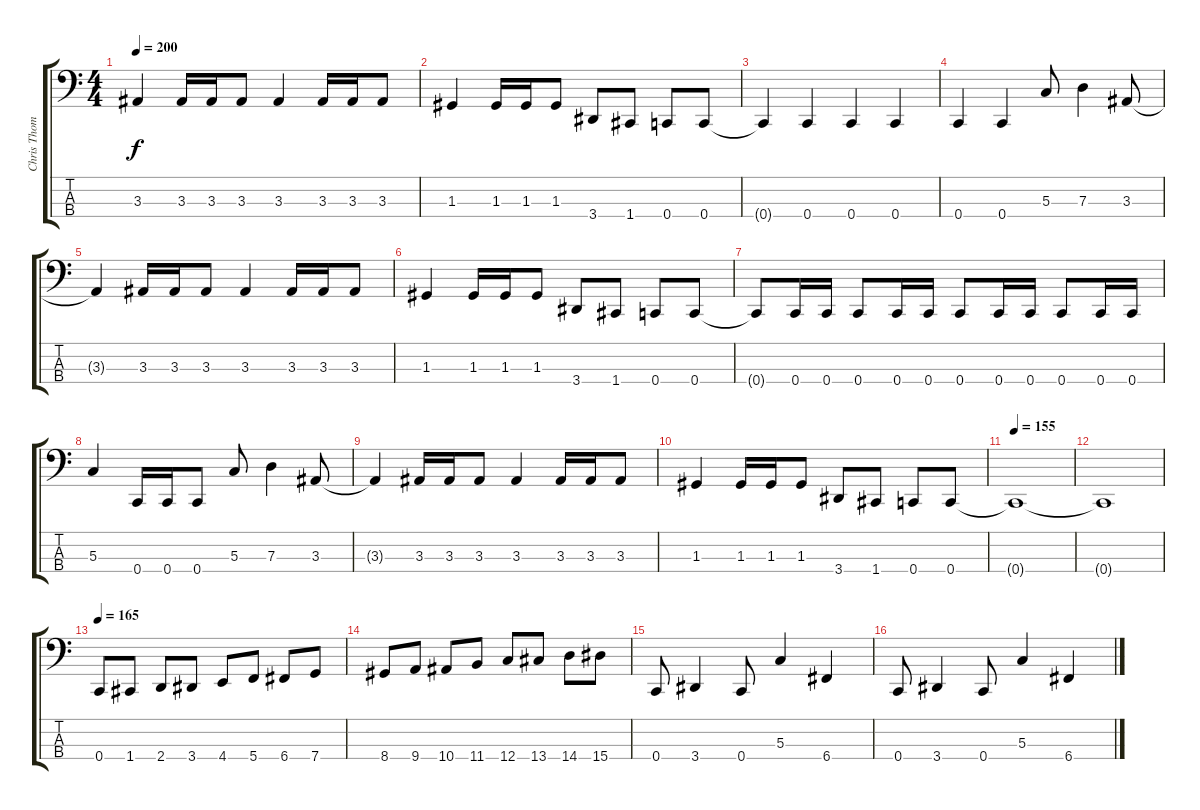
\track ("Chris Thomson" "Chris Thom") {instrument electricbasspick}
\staff {score tabs}
\tuning (F2 C2 G1 C1) {hide}
\ts (4 4)
\tempo 200
\clef f4
\ks c
3.3{t}.4{dy f} 3.3.16 3.3.16 3.3.8 3.3.4 3.3.16 3.3.16 3.3.8 |
1.3.4 1.3.16 1.3.16 1.3.8 3.4.8 1.4.8 0.4.8 0.4.8 |
0.4{t}.4 0.4.4 0.4.4 0.4.4 |
0.4.4 0.4.4 5.3.8 7.3.4 3.3.8 |
3.3{t}.4 3.3.16 3.3.16 3.3.8 3.3.4 3.3.16 3.3.16 3.3.8 |
1.3.4 1.3.16 1.3.16 1.3.8 3.4.8 1.4.8 0.4.8 0.4.8 |
0.4{t}.8 0.4.16 0.4.16 0.4.8 0.4.16 0.4.16 0.4.8 0.4.16 0.4.16 0.4.8 0.4.16 0.4.16 |
5.3.4 0.4.16 0.4.16 0.4.8 5.3.8 7.3.4 3.3.8 |
3.3{t}.4 3.3.16 3.3.16 3.3.8 3.3.4 3.3.16 3.3.16 3.3.8 |
1.3.4 1.3.16 1.3.16 1.3.8 3.4.8 1.4.8 0.4.8 0.4.8 |
\tempo 155
0.4{t}.1 |
0.4{t}.1 |
\tempo 165
0.4.8 1.4.8 2.4.8 3.4.8 4.4.8 5.4.8 6.4.8 7.4.8 |
8.4.8 9.4.8 10.4.8 11.4.8 12.4.8 13.4.8 14.4.8 15.4.8 |
0.4.8 3.4.4 0.4.8 5.3.4 6.4.4 |
0.4.8 3.4.4 0.4.8 5.3.4 6.4.4
